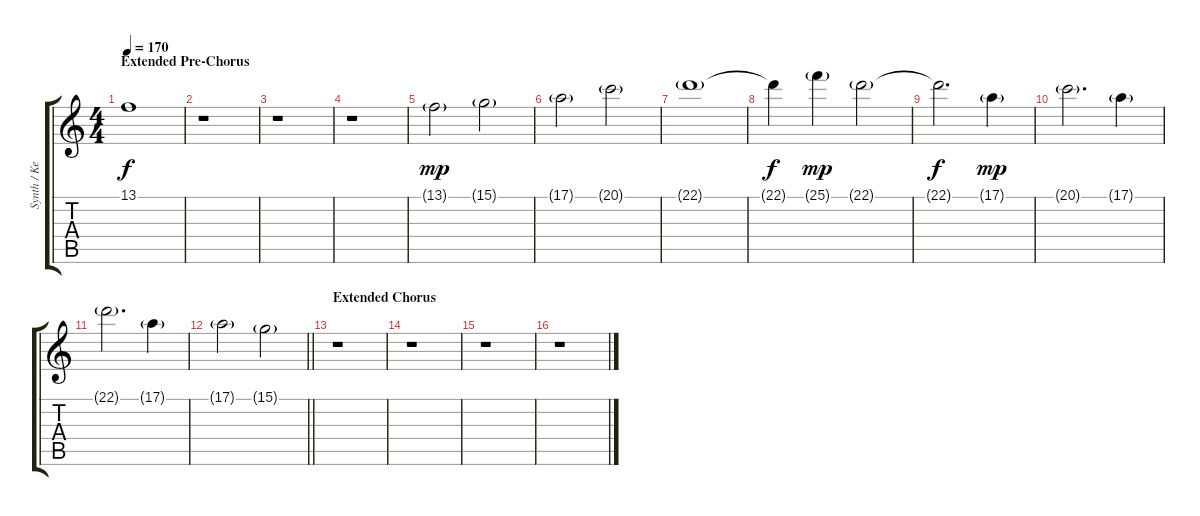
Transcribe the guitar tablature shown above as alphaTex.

\track ("Synth / Keyboard" "Synth / Ke") {instrument lead3calliope}
\staff {score tabs}
\tuning (E4 B3 G3 D3 A2 E2) {hide}
\ts (4 4)
\section ("" "Extended Pre-Chorus")
\tempo 170
\clef g2
\ks c
13.1.1{dy f} |
r.1 |
r.1 |
r.1 |
13.1{g}.2{dy mp} 15.1{g}.2 |
17.1{g}.2 20.1{g}.2 |
22.1{g}.1 |
22.1{t}.4{dy f} 25.1{g}.4{dy mp} 22.1{g}.2 |
22.1{t}.2{d dy f} 17.1{g}.4{dy mp} |
20.1{g}.2{d} 17.1{g}.4 |
22.1{g}.2{d} 17.1{g}.4 |
\barLineRight lightlight
17.1{g}.2 15.1{g}.2 |
\section ("" "Extended Chorus")
r.1 |
r.1 |
r.1 |
r.1
